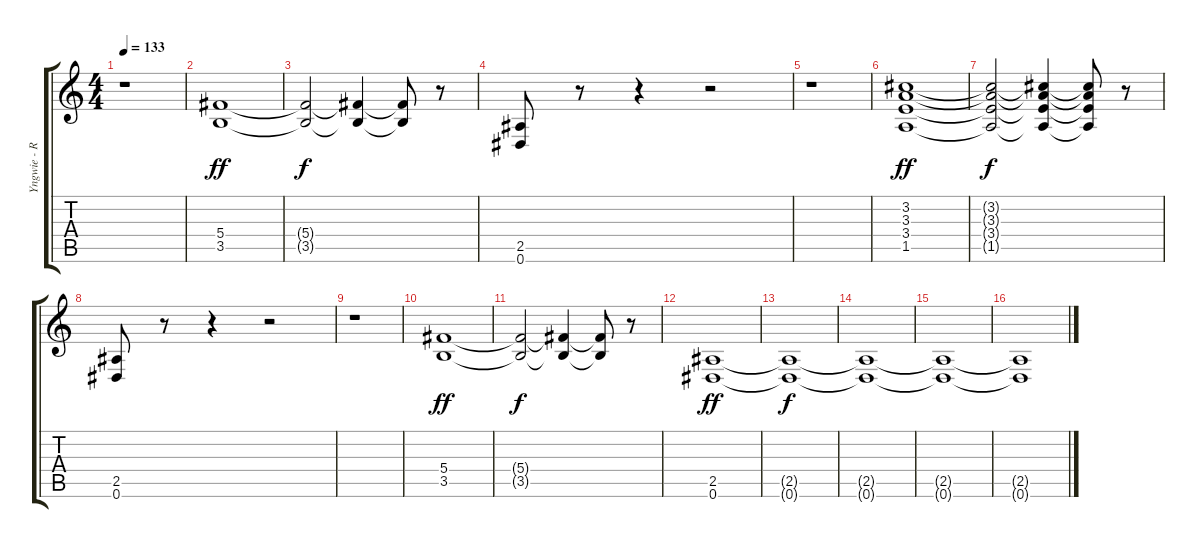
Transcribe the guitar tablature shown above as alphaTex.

\track ("Yngwie - Rythm" "Yngwie - R") {instrument overdrivenguitar}
\staff {score tabs}
\tuning (Eb4 Bb3 Gb3 Db3 Ab2 Eb2) {hide}
\ts (4 4)
\tempo 133
\clef g2
\ks c
r.1{dy f} |
(5.4 3.5).1{dy ff} |
(5.4{t} 3.5{t}).2{dy f} (5.4{t} 3.5{t}).4 (5.4{t} 3.5{t}).8 r.8 |
(2.5 0.6).8 r.8 r.4 r.2 |
r.1 |
(3.2 3.3 3.4 1.5).1{dy ff} |
(3.2{t} 3.3{t} 3.4{t} 1.5{t}).2{dy f} (3.2{t} 3.3{t} 3.4{t} 1.5{t}).4 (3.2{t} 3.3{t} 3.4{t} 1.5{t}).8 r.8 |
(2.5 0.6).8 r.8 r.4 r.2 |
r.1 |
(5.4 3.5).1{dy ff} |
(5.4{t} 3.5{t}).2{dy f} (5.4{t} 3.5{t}).4 (5.4{t} 3.5{t}).8 r.8 |
(2.5 0.6).1{dy ff} |
(2.5{t} 0.6{t}).1{dy f} |
(2.5{t} 0.6{t}).1 |
(2.5{t} 0.6{t}).1 |
(2.5{t} 0.6{t}).1
